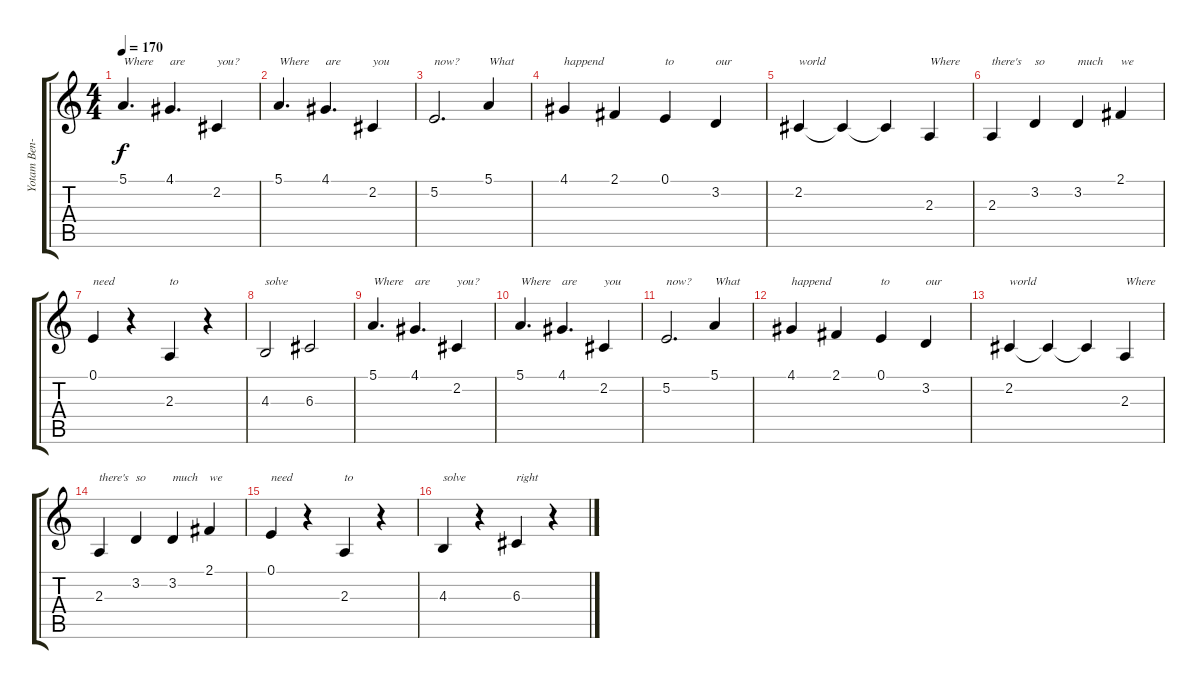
\track ("Yotam Ben-Horin (Vox)" "Yotam Ben-") {instrument clarinet}
\staff {score tabs}
\tuning (E4 B3 G3 D3 A2 E2) {hide}
\ts (4 4)
\tempo 170
\clef g2
\ks c
5.1.4{d txt "Where" dy f} 4.1.4{d txt "are"} 2.2.4{txt "you?"} |
5.1.4{d txt "Where"} 4.1.4{d txt "are"} 2.2.4{txt "you"} |
5.2.2{d txt "now?"} 5.1.4{txt "What"} |
4.1.4{txt "happend"} 2.1.4 0.1.4{txt "to"} 3.2.4{txt "our"} |
2.2.4{txt "world"} 2.2{t}.4 2.2{t}.4 2.3.4{txt "Where"} |
2.3.4{txt "there's"} 3.2.4{txt "so"} 3.2.4{txt "much"} 2.1.4{txt "we"} |
0.1.4{txt "need"} r.4 2.3.4{txt "to"} r.4 |
4.3.2{txt "solve"} 6.3.2 |
5.1.4{d txt "Where"} 4.1.4{d txt "are"} 2.2.4{txt "you?"} |
5.1.4{d txt "Where"} 4.1.4{d txt "are"} 2.2.4{txt "you"} |
5.2.2{d txt "now?"} 5.1.4{txt "What"} |
4.1.4{txt "happend"} 2.1.4 0.1.4{txt "to"} 3.2.4{txt "our"} |
2.2.4{txt "world"} 2.2{t}.4 2.2{t}.4 2.3.4{txt "Where"} |
2.3.4{txt "there's"} 3.2.4{txt "so"} 3.2.4{txt "much"} 2.1.4{txt "we"} |
0.1.4{txt "need"} r.4 2.3.4{txt "to"} r.4 |
4.3.4{txt "solve"} r.4 6.3.4{txt "right"} r.4
